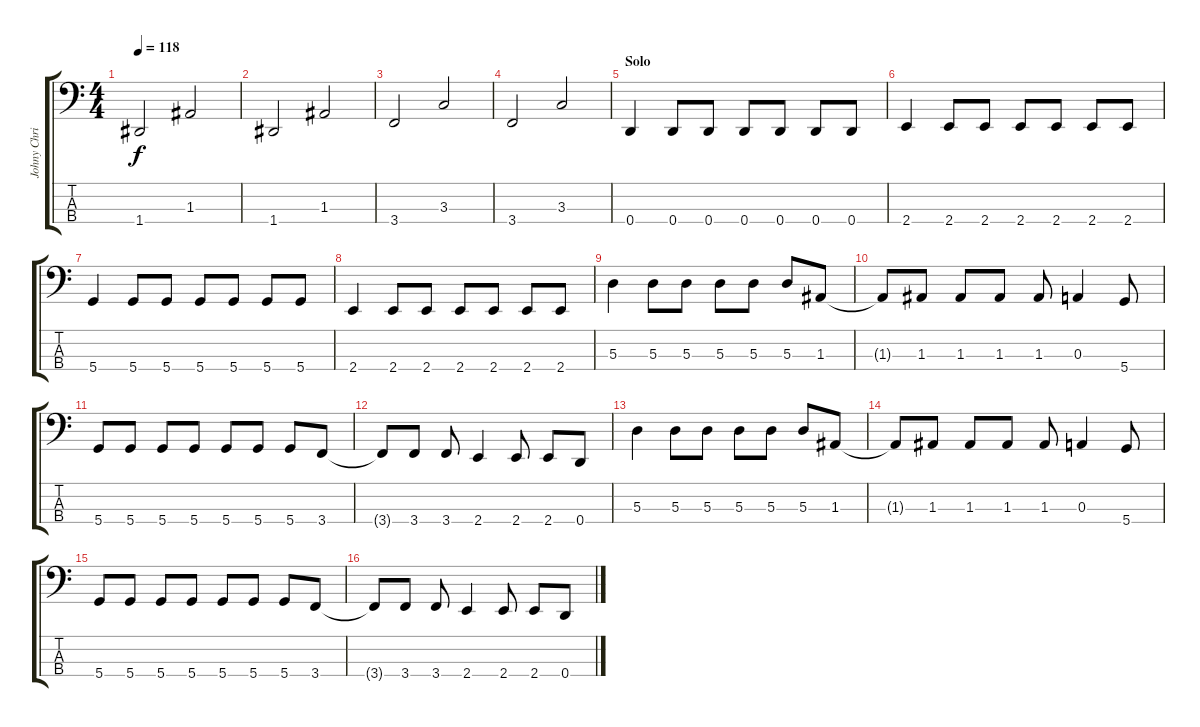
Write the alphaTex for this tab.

\track ("Johny Christ" "Johny Chri") {instrument electricbasspick}
\staff {score tabs}
\tuning (G2 D2 A1 D1) {hide}
\ts (4 4)
\tempo 118
\clef f4
\ks c
1.4.2{dy f} 1.3.2 |
1.4.2 1.3.2 |
3.4.2 3.3.2 |
3.4.2 3.3.2 |
\section ("" "Solo")
0.4.4 0.4.8 0.4.8 0.4.8 0.4.8 0.4.8 0.4.8 |
2.4.4 2.4.8 2.4.8 2.4.8 2.4.8 2.4.8 2.4.8 |
5.4.4 5.4.8 5.4.8 5.4.8 5.4.8 5.4.8 5.4.8 |
2.4.4 2.4.8 2.4.8 2.4.8 2.4.8 2.4.8 2.4.8 |
5.3.4 5.3.8 5.3.8 5.3.8 5.3.8 5.3.8 1.3.8 |
1.3{t}.8 1.3.8 1.3.8 1.3.8 1.3.8 0.3.4 5.4.8 |
5.4.8 5.4.8 5.4.8 5.4.8 5.4.8 5.4.8 5.4.8 3.4.8 |
3.4{t}.8 3.4.8 3.4.8 2.4.4 2.4.8 2.4.8 0.4.8 |
5.3.4 5.3.8 5.3.8 5.3.8 5.3.8 5.3.8 1.3.8 |
1.3{t}.8 1.3.8 1.3.8 1.3.8 1.3.8 0.3.4 5.4.8 |
5.4.8 5.4.8 5.4.8 5.4.8 5.4.8 5.4.8 5.4.8 3.4.8 |
3.4{t}.8 3.4.8 3.4.8 2.4.4 2.4.8 2.4.8 0.4.8
